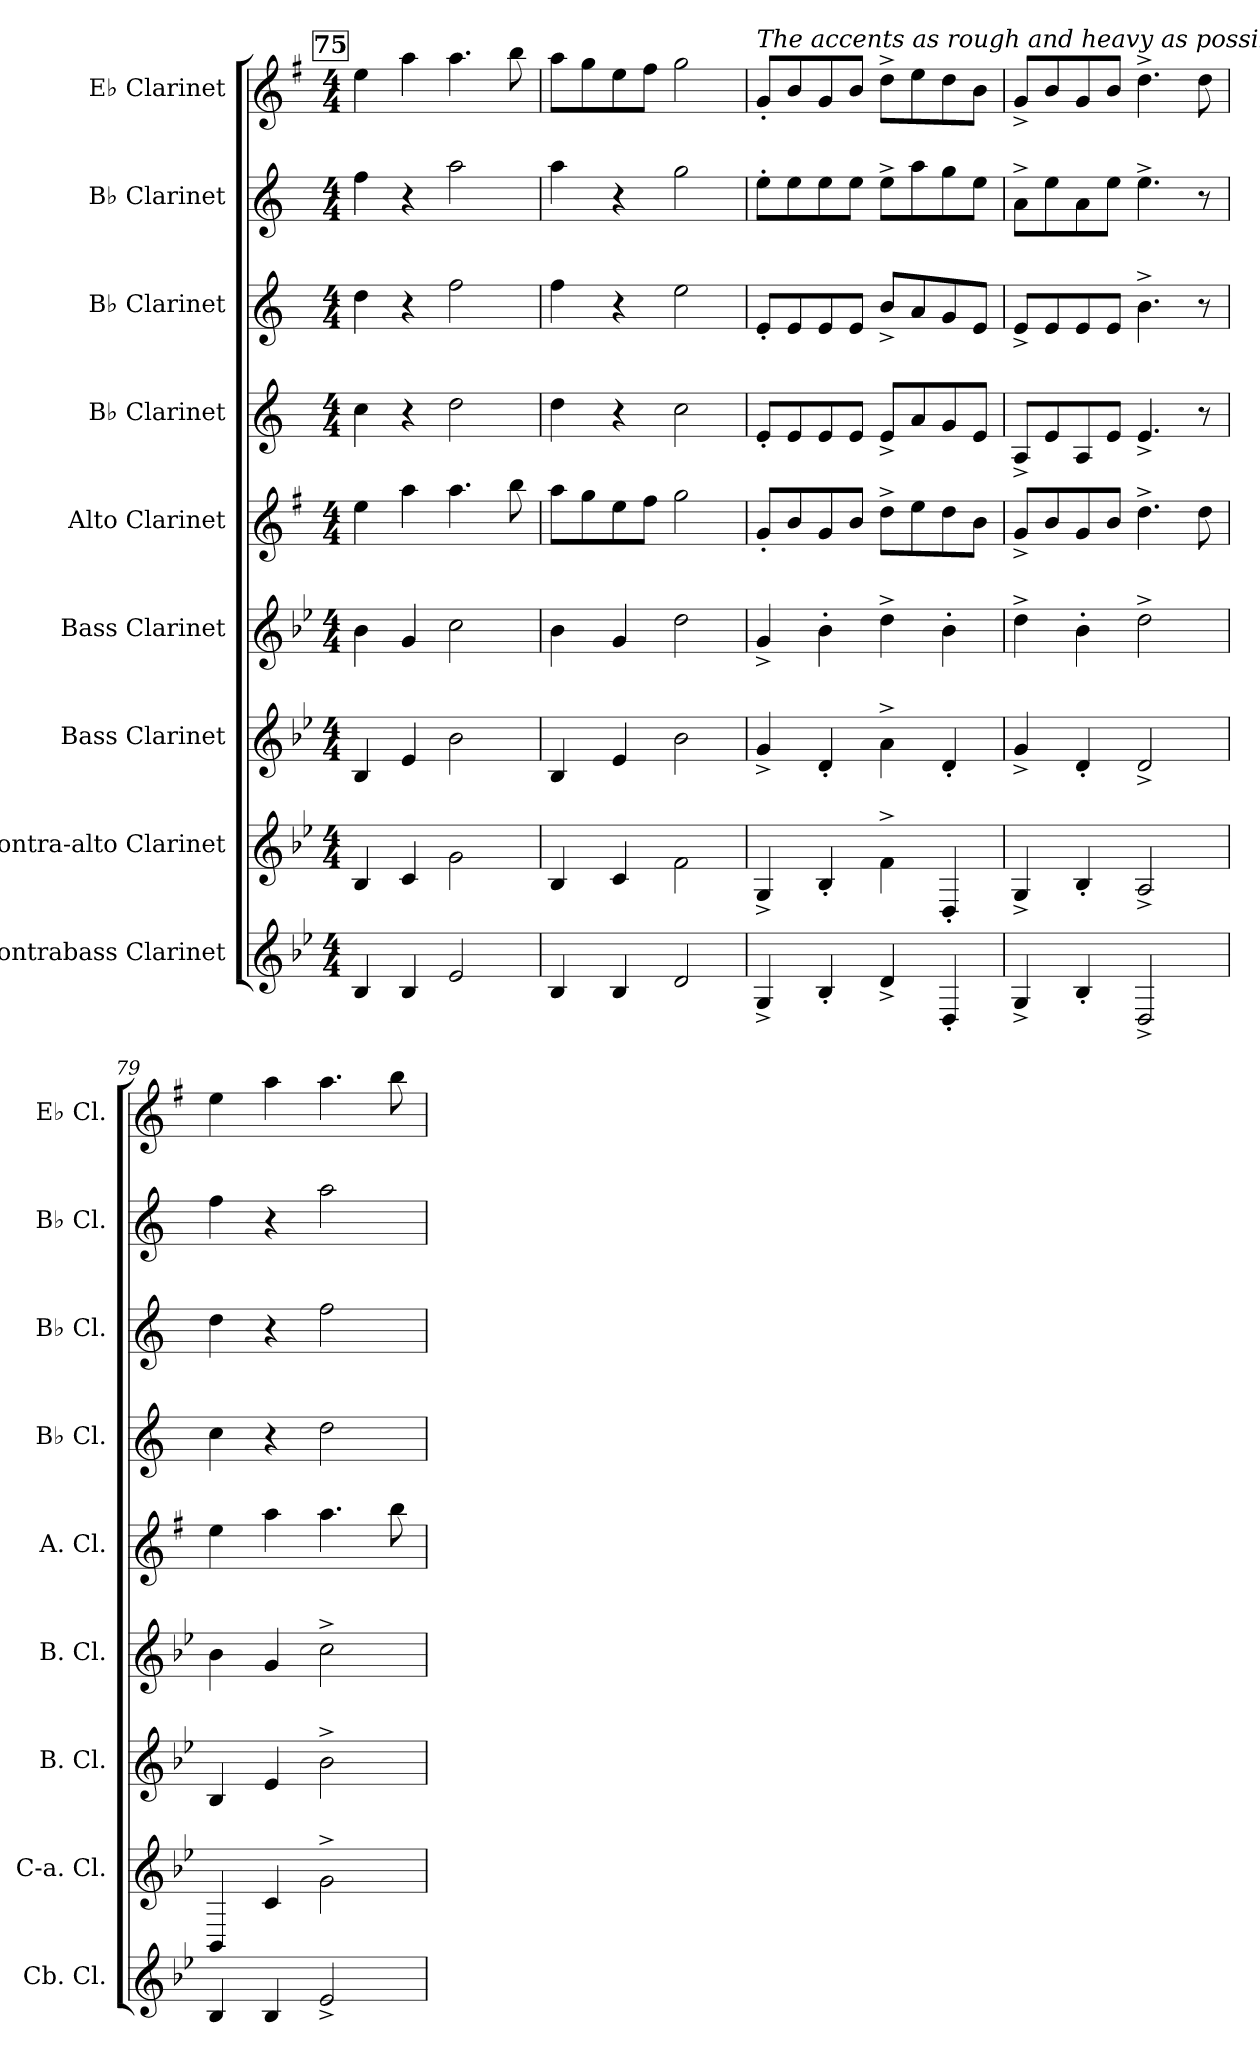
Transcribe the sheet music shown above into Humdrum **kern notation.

**kern	**kern	**kern	**kern	**kern	**kern	**kern	**kern	**kern
*part9	*part8	*part7	*part6	*part5	*part4	*part3	*part2	*part1
*staff9	*staff8	*staff7	*staff6	*staff5	*staff4	*staff3	*staff2	*staff1
*I"Contrabass Clarinet	*I"Contra-alto Clarinet	*I"Bass Clarinet	*I"Bass Clarinet	*I"Alto Clarinet	*I"B♭ Clarinet	*I"B♭ Clarinet	*I"B♭ Clarinet	*I"E♭ Clarinet
*I'Cb. Cl.	*I'C-a. Cl.	*I'B. Cl.	*I'B. Cl.	*I'A. Cl.	*I'B♭ Cl.	*I'B♭ Cl.	*I'B♭ Cl.	*I'E♭ Cl.
!!LO:PB:g=z
*clefG2	*clefG2	*clefG2	*clefG2	*clefG2	*clefG2	*clefG2	*clefG2	*clefG2
*ITrd15c26	*ITrd12c21	*ITrd8c14	*ITrd8c14	*ITrd5c9	*ITrd1c2	*ITrd1c2	*ITrd1c2	*ITrd-2c-3
*k[b-e-]	*k[b-e-]	*k[b-e-]	*k[b-e-]	*k[b-e-]	*k[b-e-]	*k[b-e-]	*k[b-e-]	*k[b-e-]
*M4/4	*M4/4	*M4/4	*M4/4	*M4/4	*M4/4	*M4/4	*M4/4	*M4/4
!!LO:REH:place=s1:a:B:fs=14:t=75
=75	=75	=75	=75	=75	=75	=75	=75	=75
4BBB-/	4BB-/	4BB-/	4B-\	4g\	4b-\	4cc\	4ee-\	4gg\
4BBB-/	4C/	4E-/	4G/	4cc\	4r	4r	4r	4ccc\
2EE-/	2G\	2B-\	2c\	4.cc\	2cc\	2ee-\	2gg\	4.ccc\
.	.	.	.	8dd\	.	.	.	8ddd\
=76	=76	=76	=76	=76	=76	=76	=76	=76
4BBB-/	4BB-/	4BB-/	4B-\	8cc\L	4cc\	4ee-\	4gg\	8ccc\L
.	.	.	.	8b-\	.	.	.	8bb-\
4BBB-/	4C/	4E-/	4G/	8g\	4r	4r	4r	8gg\
.	.	.	.	8a\J	.	.	.	8aa\J
2DD/	2F\	2B-\	2d\	2b-\	2b-\	2dd\	2ff\	2bb-\
=77	=77	=77	=77	=77	=77	=77	=77	=77
!	!	!	!	!	!	!	!	!LO:TX:a:i:t=The accents as rough and heavy as possible
4GGG^/	4GG^/	4G^/	4G^/	8B-'/L	8d'/L	8d'/L	8dd'\L	8b-'/L
.	.	.	.	8d/	8d/	8d/	8dd\	8dd/
4BBB-'/	4BB-'/	4D'/	4B-'\	8B-/	8d/	8d/	8dd\	8b-/
.	.	.	.	8d/J	8d/J	8d/J	8dd\J	8dd/J
4DD^/	4F^\	4A^\	4d^\	8f^\L	8d^/L	8a^/L	8dd^\L	8ff^\L
.	.	.	.	8g\	8g/	8g/	8gg\	8gg\
4DDD'/	4DD'/	4D'/	4B-'\	8f\	8f/	8f/	8ff\	8ff\
.	.	.	.	8d\J	8d/J	8d/J	8dd\J	8dd\J
=78	=78	=78	=78	=78	=78	=78	=78	=78
4GGG^/	4GG^/	4G^/	4d^\	8B-^/L	8G^/L	8d^/L	8g^\L	8b-^/L
.	.	.	.	8d/	8d/	8d/	8dd\	8dd/
4BBB-'/	4BB-'/	4D'/	4B-'\	8B-/	8G/	8d/	8g\	8b-/
.	.	.	.	8d/J	8d/J	8d/J	8dd\J	8dd/J
2DDD^/	2AA^/	2D^/	2d^\	4.f^\	4.d^/	4.a^\	4.dd^\	4.ff^\
.	.	.	.	8f\	8r	8r	8r	8ff\
=79	=79	=79	=79	=79	=79	=79	=79	=79
4BBB-/	4BBB-/	4BB-/	4B-\	4g\	4b-\	4cc\	4ee-\	4gg\
4BBB-/	4C/	4E-/	4G/	4cc\	4r	4r	4r	4ccc\
2EE-^/	2G^\	2B-^\	2c^\	4.cc\	2cc\	2ee-\	2gg\	4.ccc\
.	.	.	.	8dd\	.	.	.	8ddd\
=	=	=	=	=	=	=	=	=
*-	*-	*-	*-	*-	*-	*-	*-	*-
